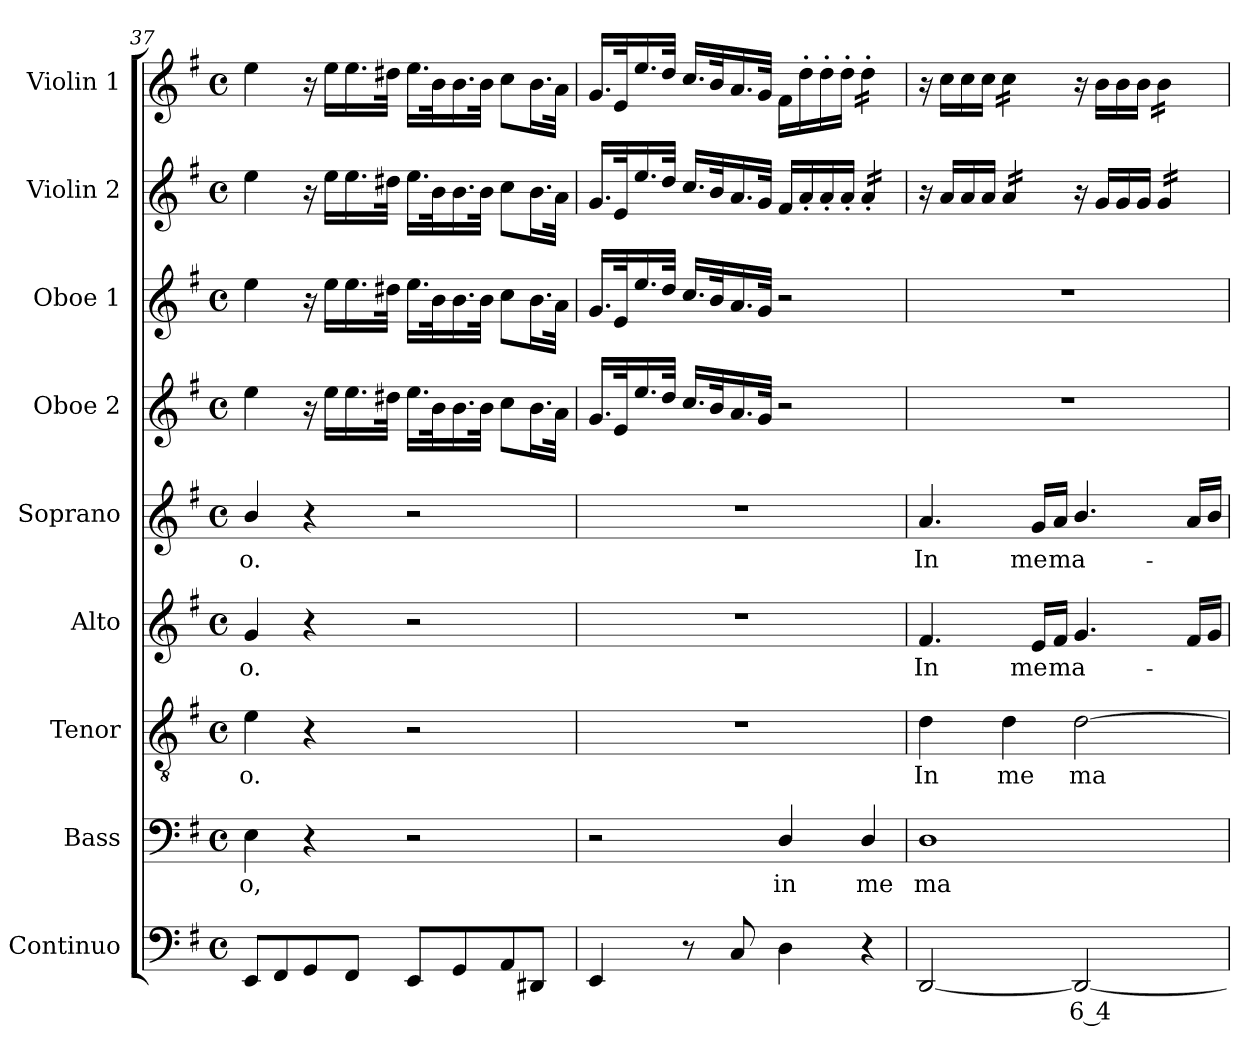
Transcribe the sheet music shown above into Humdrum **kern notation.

**kern	**text	**kern	**text	**kern	**text	**kern	**text	**kern	**text	**kern	**kern	**kern	**kern
*part9	*part9	*part8	*part8	*part7	*part7	*part6	*part6	*part5	*part5	*part4	*part3	*part2	*part1
*staff9	*staff9	*staff8	*staff8	*staff7	*staff7	*staff6	*staff6	*staff5	*staff5	*staff4	*staff3	*staff2	*staff1
*I"Continuo	*	*I"Bass	*	*I"Tenor	*	*I"Alto	*	*I"Soprano	*	*I"Oboe 2	*I"Oboe 1	*I"Violin 2	*I"Violin 1
*I'Cont.	*	*I'B.	*	*I'T.	*	*I'A.	*	*I'S.	*	*I'Ob. 2	*I'Ob. 1	*I'Vln. 2	*I'Vln. 1
!!LO:PB:g=z
*clefF4	*	*clefF4	*	*clefGv2	*	*clefG2	*	*clefG2	*	*clefG2	*clefG2	*clefG2	*clefG2
*	*	*	*	*ITrd7c12	*	*	*	*	*	*	*	*	*
*k[f#]	*	*k[f#]	*	*k[f#]	*	*k[f#]	*	*k[f#]	*	*k[f#]	*k[f#]	*k[f#]	*k[f#]
*G:	*	*G:	*	*G:	*	*G:	*	*G:	*	*G:	*G:	*G:	*G:
*M4/4	*	*M4/4	*	*M4/4	*	*M4/4	*	*M4/4	*	*M4/4	*M4/4	*M4/4	*M4/4
*met(c)	*	*met(c)	*	*met(c)	*	*met(c)	*	*met(c)	*	*met(c)	*met(c)	*met(c)	*met(c)
=37	=37	=37	=37	=37	=37	=37	=37	=37	=37	=37	=37	=37	=37
!	!	!	!LO:LY:b:color=#000000	!	!	!	!	!	!	!	!	!	!
!	!	!	!	!	!LO:LY:b:color=#000000	!	!	!	!	!	!	!	!
!	!	!	!	!	!	!	!LO:LY:b:color=#000000	!	!	!	!	!	!
!	!	!	!	!	!	!	!	!	!LO:LY:b:color=#000000	!	!	!	!
8EEi/L	.	4Ei\	-o,	4Ei\	-o.	4gi/	-o.	4bi/	-o.	4eei\	4eei\	4eei\	4eei\
8FF#i/	.	.	.	.	.	.	.	.	.	.	.	.	.
8GGi/	.	4r	.	4r	.	4r	.	4r	.	16r	16r	16r	16r
.	.	.	.	.	.	.	.	.	.	16eei\LL	16eei\LL	16eei\LL	16eei\LL
8FF#i/J	.	.	.	.	.	.	.	.	.	16.eei\	16.eei\	16.eei\	16.eei\
.	.	.	.	.	.	.	.	.	.	32dd#Xi\JJk	32dd#Xi\JJk	32dd#Xi\JJk	32dd#Xi\JJk
8EEi/L	.	2r	.	2r	.	2r	.	2r	.	16.eei\LL	16.eei\LL	16.eei\LL	16.eei\LL
.	.	.	.	.	.	.	.	.	.	32bi\k	32bi\k	32bi\k	32bi\k
8GGi/	.	.	.	.	.	.	.	.	.	16.bi\	16.bi\	16.bi\	16.bi\
.	.	.	.	.	.	.	.	.	.	32bi\JJk	32bi\JJk	32bi\JJk	32bi\JJk
8AAi/	.	.	.	.	.	.	.	.	.	8cci\L	8cci\L	8cci\L	8cci\L
8DD#Xi/J	.	.	.	.	.	.	.	.	.	16.bi\L	16.bi\L	16.bi\L	16.bi\L
.	.	.	.	.	.	.	.	.	.	32ai\JJk	32ai\JJk	32ai\JJk	32ai\JJk
=38	=38	=38	=38	=38	=38	=38	=38	=38	=38	=38	=38	=38	=38
4EEi/	.	2r	.	1r	.	1r	.	1r	.	16.gi/LL	16.gi/LL	16.gi/LL	16.gi/LL
.	.	.	.	.	.	.	.	.	.	32ei/k	32ei/k	32ei/k	32ei/k
.	.	.	.	.	.	.	.	.	.	16.eei/	16.eei/	16.eei/	16.eei/
.	.	.	.	.	.	.	.	.	.	32ddi/JJk	32ddi/JJk	32ddi/JJk	32ddi/JJk
8r	.	.	.	.	.	.	.	.	.	16.cci/LL	16.cci/LL	16.cci/LL	16.cci/LL
.	.	.	.	.	.	.	.	.	.	32bi/k	32bi/k	32bi/k	32bi/k
8Ci/	.	.	.	.	.	.	.	.	.	16.ai/	16.ai/	16.ai/	16.ai/
.	.	.	.	.	.	.	.	.	.	32gi/JJk	32gi/JJk	32gi/JJk	32gi/JJk
!	!	!	!LO:LY:b:color=#000000	!	!	!	!	!	!	!	!	!	!
4Di\	.	4Di/	in	.	.	.	.	.	.	2r	2r	16f#i/LL	16f#i\LL
.	.	.	.	.	.	.	.	.	.	.	.	16a'i/	16dd'i\
.	.	.	.	.	.	.	.	.	.	.	.	16a'i/	16dd'i\
.	.	.	.	.	.	.	.	.	.	.	.	16a'i/JJ	16dd'i\JJ
!	!	!	!LO:LY:b:color=#000000	!	!	!	!	!	!	!	!	!	!
*	*	*	*	*	*	*	*	*	*	*	*	*tremolo	*
*	*	*	*	*	*	*	*	*	*	*	*	*	*tremolo
4r	.	4Di/	me	.	.	.	.	.	.	.	.	16a'i/LL	16dd'i\LL
.	.	.	.	.	.	.	.	.	.	.	.	16a'i/	16dd'i\
.	.	.	.	.	.	.	.	.	.	.	.	16a'i/	16dd'i\
.	.	.	.	.	.	.	.	.	.	.	.	16a'i/JJ	16dd'i\JJ
*	*	*	*	*	*	*	*	*	*	*	*	*	*Xtremolo
*	*	*	*	*	*	*	*	*	*	*	*	*Xtremolo	*
=39	=39	=39	=39	=39	=39	=39	=39	=39	=39	=39	=39	=39	=39
!	!	!	!LO:LY:b:color=#000000	!	!	!	!	!	!	!	!	!	!
!	!	!	!	!	!LO:LY:b:color=#000000	!	!	!	!	!	!	!	!
!	!	!	!	!	!	!	!LO:LY:b:color=#000000	!	!	!	!	!	!
!	!	!	!	!	!	!	!	!	!LO:LY:b:color=#000000	!	!	!	!
[<2DDi/	.	1Di	ma-	4Di\	In	4.f#i/	In	4.ai/	In	1r	1r	16r	16r
.	.	.	.	.	.	.	.	.	.	.	.	16ai/LL	16cci\LL
.	.	.	.	.	.	.	.	.	.	.	.	16ai/	16cci\
.	.	.	.	.	.	.	.	.	.	.	.	16ai/JJ	16cci\JJ
!	!	!	!	!	!LO:LY:b:color=#000000	!	!	!	!	!	!	!	!
*	*	*	*	*	*	*	*	*	*	*	*	*tremolo	*
*	*	*	*	*	*	*	*	*	*	*	*	*	*tremolo
.	.	.	.	4Di\	me	.	.	.	.	.	.	16ai/LL	16cci\LL
.	.	.	.	.	.	.	.	.	.	.	.	16ai/	16cci\
!	!	!	!	!	!	!	!LO:LY:b:color=#000000	!	!	!	!	!	!
!	!	!	!	!	!	!	!	!	!LO:LY:b:color=#000000	!	!	!	!
.	.	.	.	.	.	16ei/LL	me	16gi/LL	me	.	.	16ai/	16cci\
!	!	!	!	!	!	!	!LO:LY:b:color=#000000	!	!	!	!	!	!
!	!	!	!	!	!	!	!	!	!LO:LY:b:color=#000000	!	!	!	!
.	.	.	.	.	.	16f#i/JJ	ma-	16ai/JJ	ma-	.	.	16ai/JJ	16cci\JJ
*	*	*	*	*	*	*	*	*	*	*	*	*	*Xtremolo
*	*	*	*	*	*	*	*	*	*	*	*	*Xtremolo	*
!	!LO:LY:b:color=#000000	!	!	!	!	!	!	!	!	!	!	!	!
!	!	!	!	!	!LO:LY:b:color=#000000	!	!	!	!	!	!	!	!
2DDi/_<	6 4	.	.	[>2Di\	ma-	4.gi/	.	4.bi/	.	.	.	16r	16r
.	.	.	.	.	.	.	.	.	.	.	.	16gi/LL	16bi\LL
.	.	.	.	.	.	.	.	.	.	.	.	16gi/	16bi\
.	.	.	.	.	.	.	.	.	.	.	.	16gi/JJ	16bi\JJ
*	*	*	*	*	*	*	*	*	*	*	*	*tremolo	*
*	*	*	*	*	*	*	*	*	*	*	*	*	*tremolo
.	.	.	.	.	.	.	.	.	.	.	.	16gi/LL	16bi\LL
.	.	.	.	.	.	.	.	.	.	.	.	16gi/	16bi\
.	.	.	.	.	.	16f#i/LL	.	16ai/LL	.	.	.	16gi/	16bi\
.	.	.	.	.	.	16gi/JJ	.	16bi/JJ	.	.	.	16gi/JJ	16bi\JJ
*	*	*	*	*	*	*	*	*	*	*	*	*	*Xtremolo
*	*	*	*	*	*	*	*	*	*	*	*	*Xtremolo	*
=	=	=	=	=	=	=	=	=	=	=	=	=	=
*-	*-	*-	*-	*-	*-	*-	*-	*-	*-	*-	*-	*-	*-
